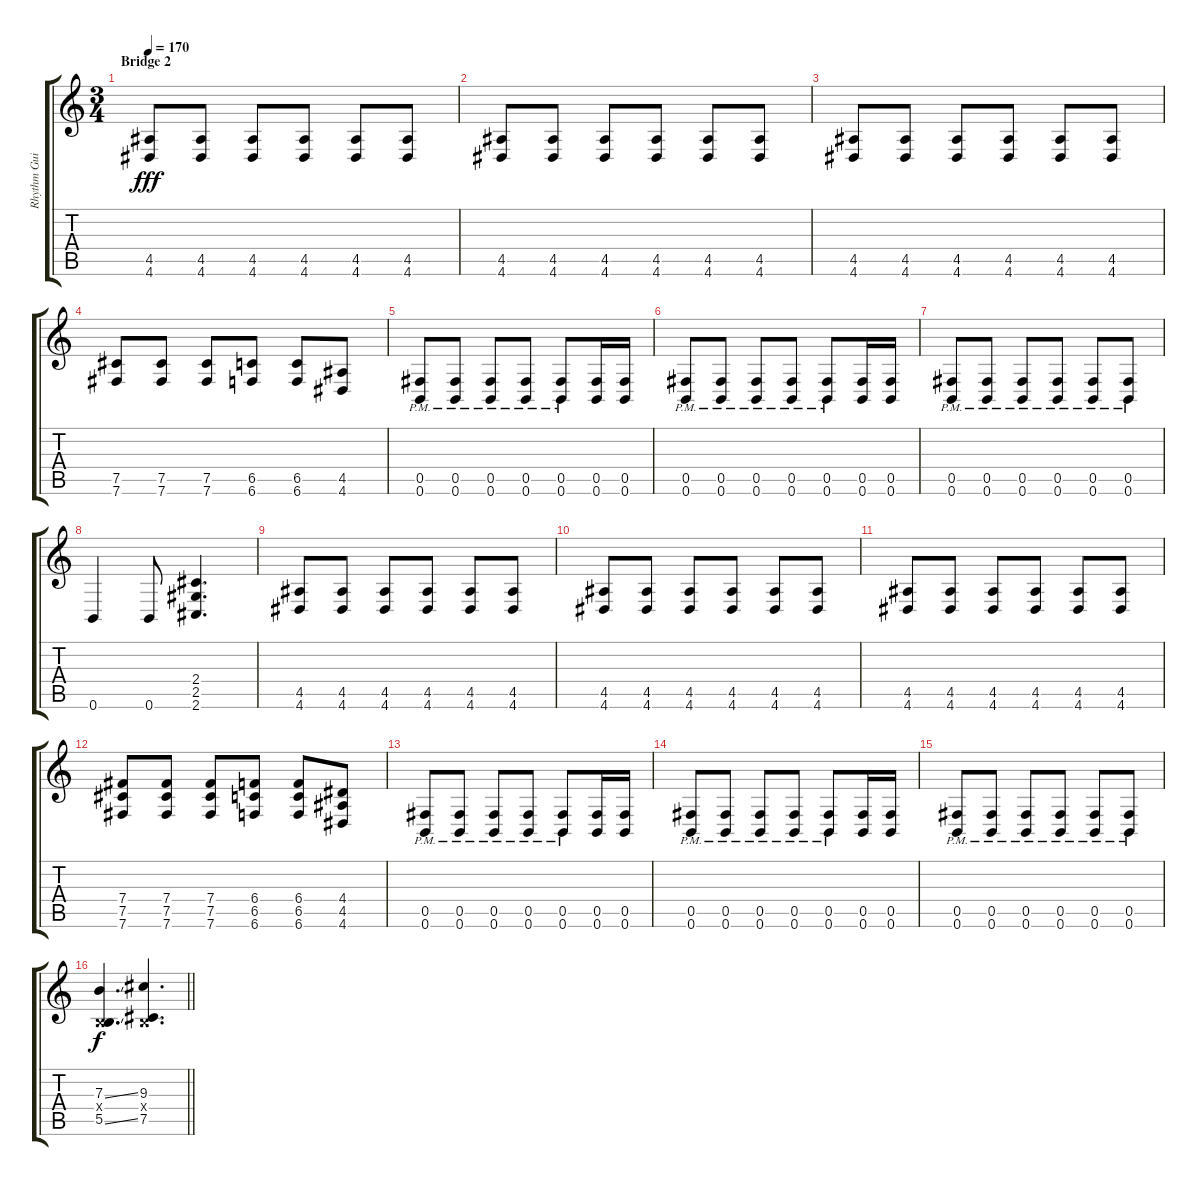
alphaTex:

\track ("Rhythm Guitar" "Rhythm Gui") {instrument distortionguitar}
\staff {score tabs}
\tuning (Db4 Ab3 E3 B2 Gb2 B1) {hide}
\ts (3 4)
\section ("" "Bridge 2")
\tempo 170
\clef g2
\ks c
(4.5 4.6).8{dy fff volume 15} (4.5 4.6).8 (4.5 4.6).8 (4.5 4.6).8 (4.5 4.6).8 (4.5 4.6).8 |
(4.5 4.6).8 (4.5 4.6).8 (4.5 4.6).8 (4.5 4.6).8 (4.5 4.6).8 (4.5 4.6).8 |
(4.5 4.6).8 (4.5 4.6).8 (4.5 4.6).8 (4.5 4.6).8 (4.5 4.6).8 (4.5 4.6).8 |
(7.5 7.6).8 (7.5 7.6).8 (7.5 7.6).8 (6.5 6.6).8 (6.5 6.6).8 (4.5 4.6).8 |
(0.5{pm} 0.6{pm}).8 (0.5{pm} 0.6{pm}).8 (0.5{pm} 0.6{pm}).8 (0.5{pm} 0.6{pm}).8 (0.5{pm} 0.6{pm}).8 (0.5 0.6).16 (0.5 0.6).16 |
(0.5{pm} 0.6{pm}).8 (0.5{pm} 0.6{pm}).8 (0.5{pm} 0.6{pm}).8 (0.5{pm} 0.6{pm}).8 (0.5{pm} 0.6{pm}).8 (0.5 0.6).16 (0.5 0.6).16 |
(0.5{pm} 0.6{pm}).8 (0.5{pm} 0.6{pm}).8 (0.5{pm} 0.6{pm}).8 (0.5{pm} 0.6{pm}).8 (0.5{pm} 0.6{pm}).8 (0.5{pm} 0.6{pm}).8 |
0.6.4 0.6.8 (2.4 2.5 2.6).4{d} |
(4.5 4.6).8 (4.5 4.6).8 (4.5 4.6).8 (4.5 4.6).8 (4.5 4.6).8 (4.5 4.6).8 |
(4.5 4.6).8 (4.5 4.6).8 (4.5 4.6).8 (4.5 4.6).8 (4.5 4.6).8 (4.5 4.6).8 |
(4.5 4.6).8 (4.5 4.6).8 (4.5 4.6).8 (4.5 4.6).8 (4.5 4.6).8 (4.5 4.6).8 |
(7.4 7.5 7.6).8 (7.4 7.5 7.6).8 (7.4 7.5 7.6).8 (6.4 6.5 6.6).8 (6.4 6.5 6.6).8 (4.4 4.5 4.6).8 |
(0.5{pm} 0.6{pm}).8 (0.5{pm} 0.6{pm}).8 (0.5{pm} 0.6{pm}).8 (0.5{pm} 0.6{pm}).8 (0.5{pm} 0.6{pm}).8 (0.5 0.6).16 (0.5 0.6).16 |
(0.5{pm} 0.6{pm}).8 (0.5{pm} 0.6{pm}).8 (0.5{pm} 0.6{pm}).8 (0.5{pm} 0.6{pm}).8 (0.5{pm} 0.6{pm}).8 (0.5 0.6).16 (0.5 0.6).16 |
(0.5{pm} 0.6{pm}).8 (0.5{pm} 0.6{pm}).8 (0.5{pm} 0.6{pm}).8 (0.5{pm} 0.6{pm}).8 (0.5{pm} 0.6{pm}).8 (0.5{pm} 0.6{pm}).8 |
\barLineRight lightlight
(7.3{ss} 0.4{x} 5.5{ss}).4{d dy f} (9.3 0.4{x} 7.5).4{d}
